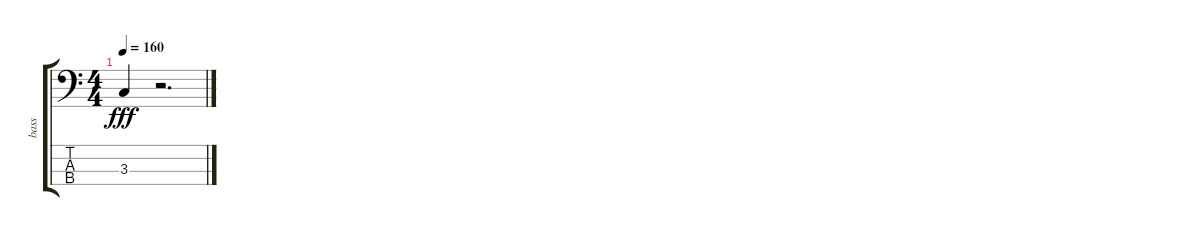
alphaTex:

\track ("bass" "bass") {instrument electricbassfinger}
\staff {score tabs}
\tuning (G2 D2 A1 D1) {hide}
\ts (4 4)
\tempo 160
\clef f4
\ks c
3.3.4{dy fff} r.2{d}
